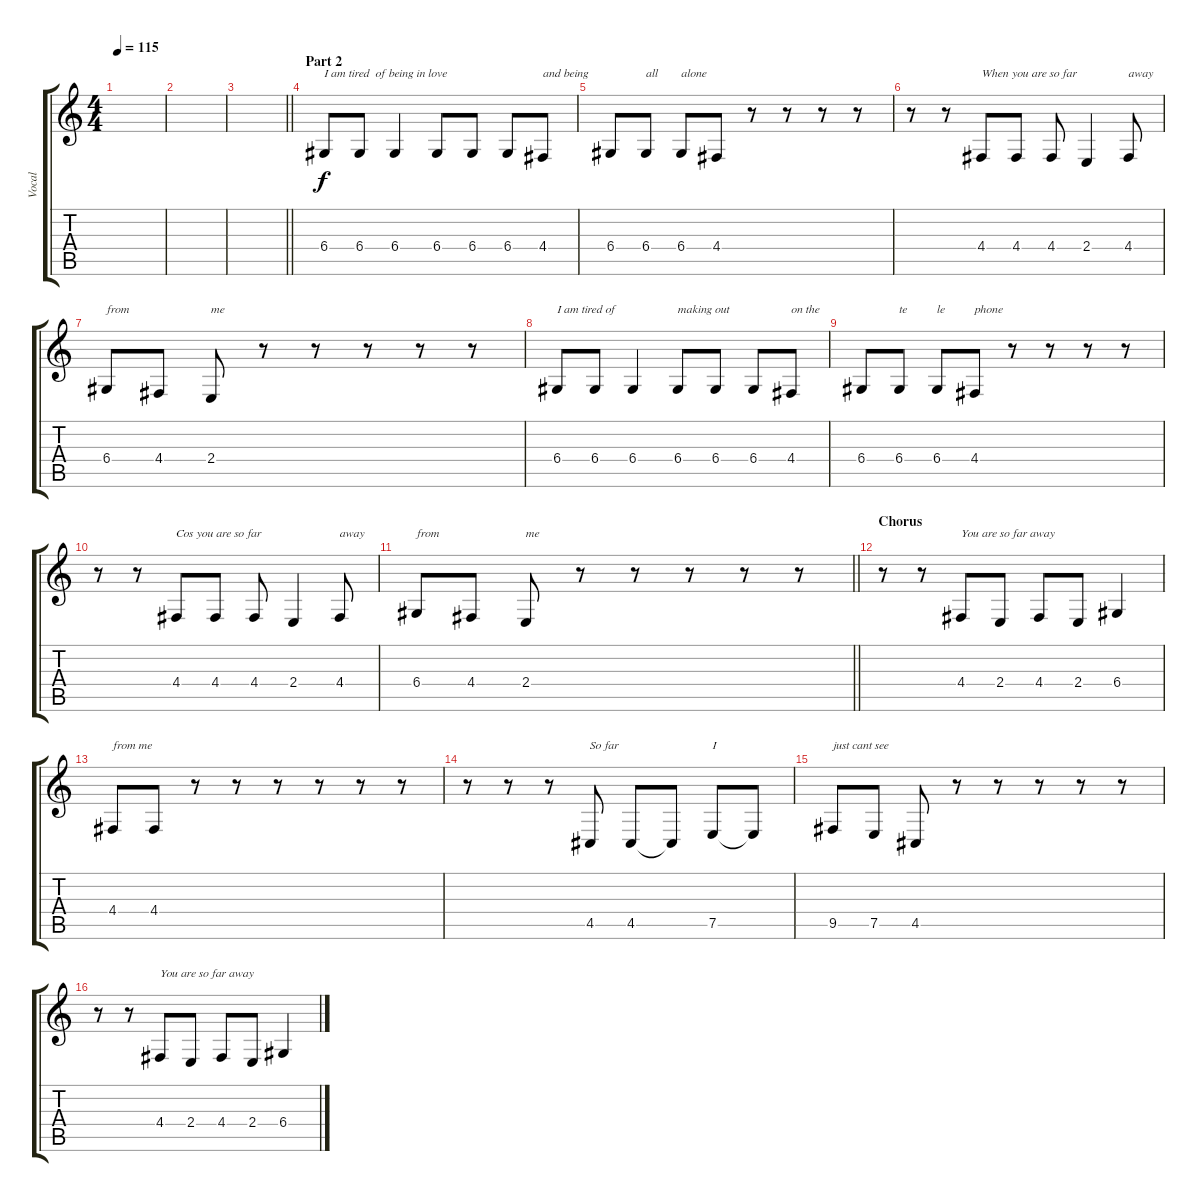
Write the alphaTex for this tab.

\track ("Vocal" "Vocal") {instrument oboe}
\staff {score tabs}
\tuning (E4 B3 G3 D3 A2 E2) {hide}
\ts (4 4)
\tempo 115
\clef g2
\ks c
|
|
\barLineRight lightlight
|
\section ("" "Part 2")
6.4.8{txt "I am tired  of being in love"} 6.4.8 6.4.4 6.4.8 6.4.8 6.4.8 4.4.8{txt "and being "} |
6.4.8 6.4.8{txt "all"} 6.4.8{txt "alone"} 4.4.8 r.8 r.8 r.8 r.8 |
r.8 r.8 4.4.8{txt "When you are so far "} 4.4.8 4.4.8 2.4.4 4.4.8{txt "away "} |
6.4.8{txt "from"} 4.4.8 2.4.8{txt "me"} r.8 r.8 r.8 r.8 r.8 |
6.4.8{txt "I am tired of "} 6.4.8 6.4.4 6.4.8{txt "making out"} 6.4.8 6.4.8 4.4.8{txt "on the"} |
6.4.8 6.4.8{txt "te"} 6.4.8{txt "le"} 4.4.8{txt "phone"} r.8 r.8 r.8 r.8 |
r.8 r.8 4.4.8{txt "Cos you are so far "} 4.4.8 4.4.8 2.4.4 4.4.8{txt "away "} |
\barLineRight lightlight
6.4.8{txt "from"} 4.4.8 2.4.8{txt "me"} r.8 r.8 r.8 r.8 r.8 |
\section ("" "Chorus")
r.8 r.8 4.4.8{txt "You are so far away"} 2.4.8 4.4.8 2.4.8 6.4.4 |
4.4.8{txt "from me"} 4.4.8 r.8 r.8 r.8 r.8 r.8 r.8 |
r.8 r.8 r.8 4.5.8{txt "So far"} 4.5.8 4.5{t}.8 7.5.8{txt "I"} 7.5{t}.8 |
9.5.8{txt "just cant see"} 7.5.8 4.5.8 r.8 r.8 r.8 r.8 r.8 |
r.8 r.8 4.4.8{txt "You are so far away"} 2.4.8 4.4.8 2.4.8 6.4.4
